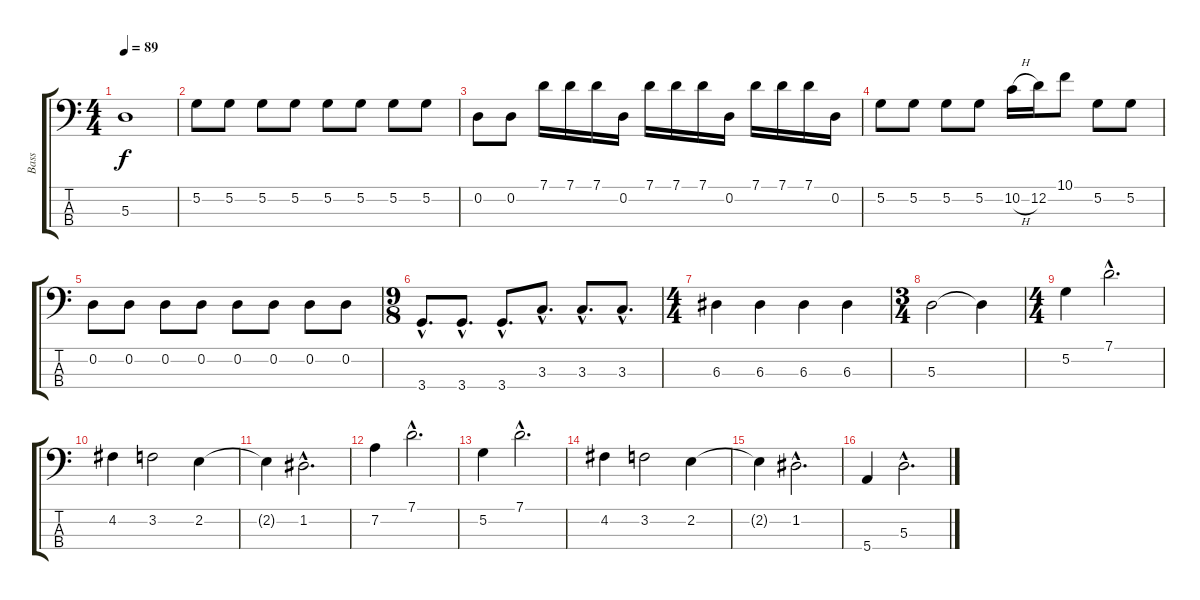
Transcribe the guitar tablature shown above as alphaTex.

\track ("Bass" "Bass") {instrument electricbassfinger}
\staff {score tabs}
\tuning (G2 D2 A1 E1) {hide}
\ts (4 4)
\tempo 89
\clef f4
\ks c
5.3.1{dy f} |
5.2.8 5.2.8 5.2.8 5.2.8 5.2.8 5.2.8 5.2.8 5.2.8 |
0.2.8 0.2.8 7.1.16 7.1.16 7.1.16 0.2.16 7.1.16 7.1.16 7.1.16 0.2.16 7.1.16 7.1.16 7.1.16 0.2.16 |
5.2.8 5.2.8 5.2.8 5.2.8 10.2{h}.16 12.2.16 10.1.8 5.2.8 5.2.8 |
0.2.8 0.2.8 0.2.8 0.2.8 0.2.8 0.2.8 0.2.8 0.2.8 |
\ts (9 8)
3.4{hac}.8{d} 3.4{hac}.8{d} 3.4{hac}.8{d} 3.3{hac}.8{d} 3.3{hac}.8{d} 3.3{hac}.8{d} |
\ts (4 4)
6.3.4 6.3.4 6.3.4 6.3.4 |
\ts (3 4)
5.3.2 5.3{t}.4 |
\ts (4 4)
5.2.4 7.1{hac}.2{d} |
4.2.4 3.2.2 2.2.4 |
2.2{t}.4 1.2{hac}.2{d} |
7.2.4 7.1{hac}.2{d} |
5.2.4 7.1{hac}.2{d} |
4.2.4 3.2.2 2.2.4 |
2.2{t}.4 1.2{hac}.2{d} |
5.4.4 5.3{hac}.2{d}
